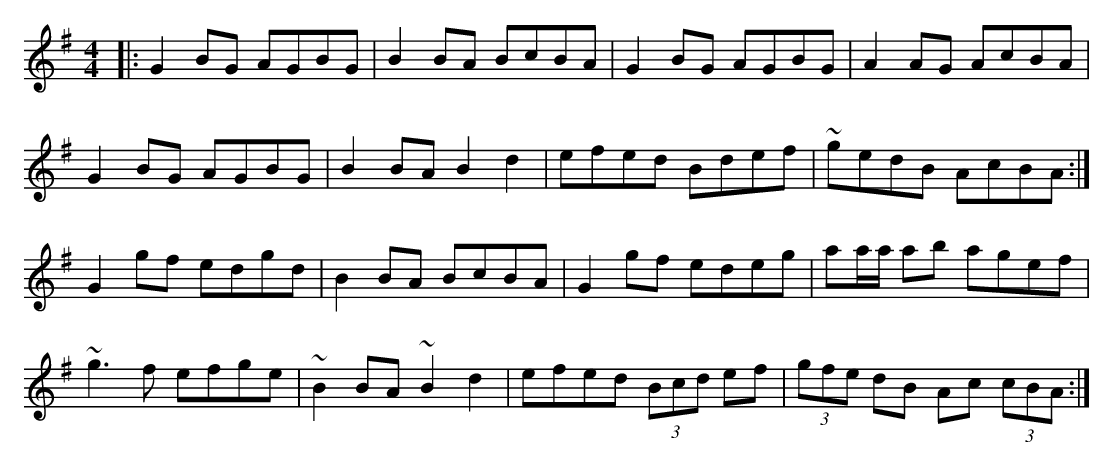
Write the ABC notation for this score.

X:1
M:4/4
K:G
|:G2 BG AGBG|B2 BA BcBA|G2 BG AGBG|A2 AG AcBA|
G2 BG AGBG|B2 BA B2 d2|efed Bdef|~gedB AcBA:|
G2gf edgd|B2BA BcBA|G2 gf edeg|aa/a/ ab agef|
~g3f efge|~B2BA ~B2d2|efed (3Bcd ef|(3gfe dB Ac (3cBA:|
